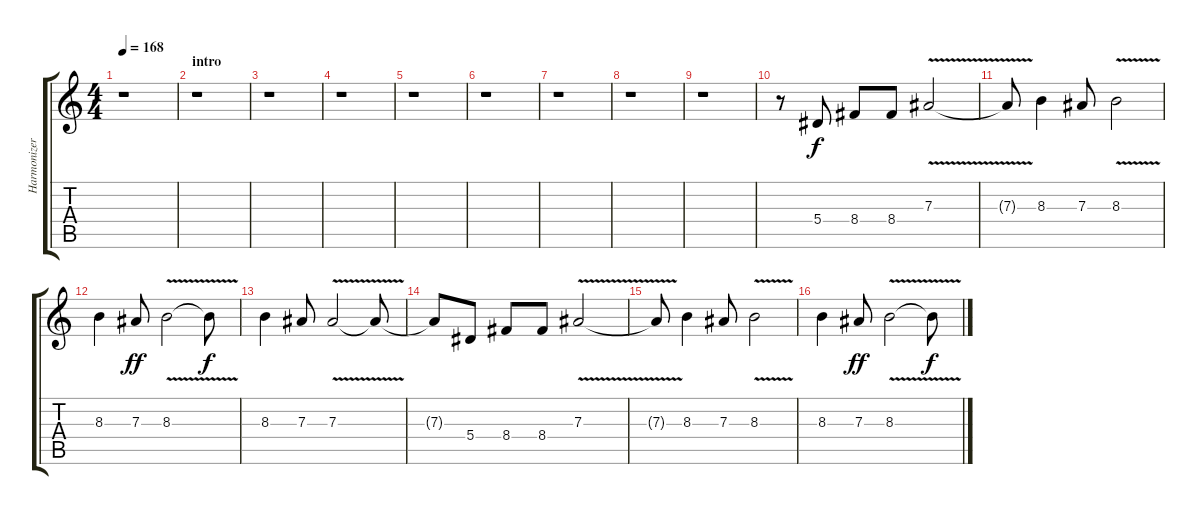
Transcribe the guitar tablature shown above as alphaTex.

\track ("Harmonizer" "Harmonizer") {instrument distortionguitar}
\staff {score tabs}
\tuning (C4 G3 Eb3 Bb2 F2 C2) {hide}
\ts (4 4)
\tempo 168
\clef g2
\ks c
r.1{dy f instrument distortionguitar} |
\section ("" "intro")
r.1 |
r.1 |
r.1 |
r.1 |
r.1 |
r.1 |
r.1 |
r.1 |
r.8 5.4.8 8.4.8 8.4.8 7.3{v}.2 |
7.3{t}.8 8.3.4 7.3.8 8.3{v}.2 |
8.3.4 7.3.8{dy ff} 8.3{v}.2 8.3{t}.8{dy f} |
8.3.4 7.3.8 7.3{v}.2 7.3{t}.8 |
7.3{t}.8 5.4.8 8.4.8 8.4.8 7.3{v}.2 |
7.3{t}.8 8.3.4 7.3.8 8.3{v}.2 |
8.3.4 7.3.8{dy ff} 8.3{v}.2 8.3{t}.8{dy f}
